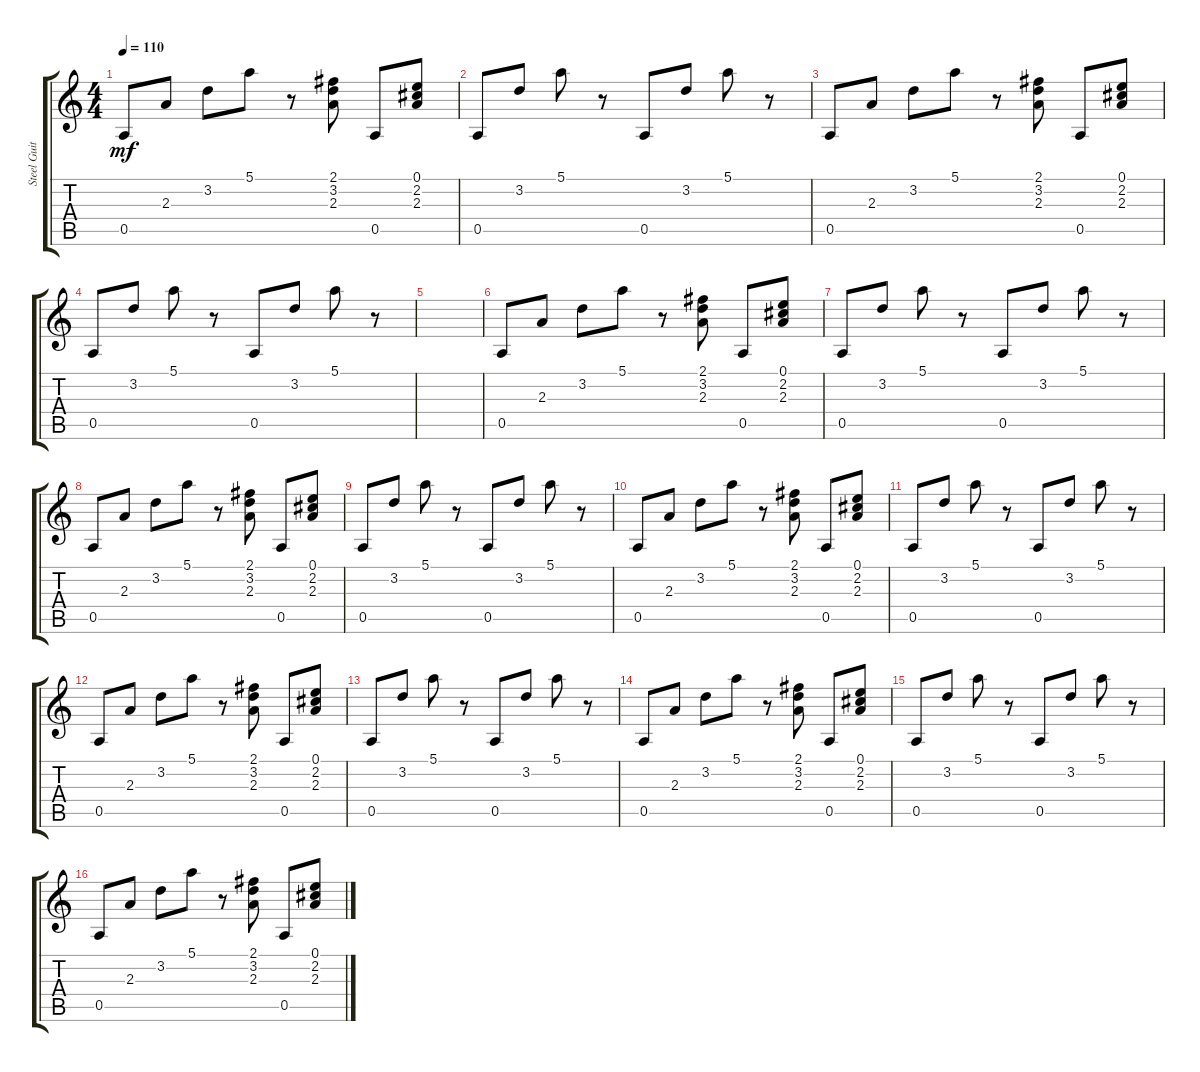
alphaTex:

\track ("Steel Guitar" "Steel Guit") {instrument acousticguitarsteel}
\staff {score tabs}
\tuning (E4 B3 G3 D3 A2 E2) {hide}
\ts (4 4)
\tempo 110
\clef g2
\ks c
0.5.8{dy mf} 2.3.8 3.2.8 5.1.8 r.8 (2.1 3.2 2.3).8 0.5.8 (0.1 2.2 2.3).8 |
0.5.8 3.2.8 5.1.8 r.8 0.5.8 3.2.8 5.1.8 r.8 |
0.5.8 2.3.8 3.2.8 5.1.8 r.8 (2.1 3.2 2.3).8 0.5.8 (0.1 2.2 2.3).8 |
0.5.8 3.2.8 5.1.8 r.8 0.5.8 3.2.8 5.1.8 r.8 |
|
0.5.8 2.3.8 3.2.8 5.1.8 r.8 (2.1 3.2 2.3).8 0.5.8 (0.1 2.2 2.3).8 |
0.5.8 3.2.8 5.1.8 r.8 0.5.8 3.2.8 5.1.8 r.8 |
0.5.8 2.3.8 3.2.8 5.1.8 r.8 (2.1 3.2 2.3).8 0.5.8 (0.1 2.2 2.3).8 |
0.5.8 3.2.8 5.1.8 r.8 0.5.8 3.2.8 5.1.8 r.8 |
0.5.8 2.3.8 3.2.8 5.1.8 r.8 (2.1 3.2 2.3).8 0.5.8 (0.1 2.2 2.3).8 |
0.5.8 3.2.8 5.1.8 r.8 0.5.8 3.2.8 5.1.8 r.8 |
0.5.8 2.3.8 3.2.8 5.1.8 r.8 (2.1 3.2 2.3).8 0.5.8 (0.1 2.2 2.3).8 |
0.5.8 3.2.8 5.1.8 r.8 0.5.8 3.2.8 5.1.8 r.8 |
0.5.8 2.3.8 3.2.8 5.1.8 r.8 (2.1 3.2 2.3).8 0.5.8 (0.1 2.2 2.3).8 |
0.5.8 3.2.8 5.1.8 r.8 0.5.8 3.2.8 5.1.8 r.8 |
0.5.8 2.3.8 3.2.8 5.1.8 r.8 (2.1 3.2 2.3).8 0.5.8 (0.1 2.2 2.3).8
